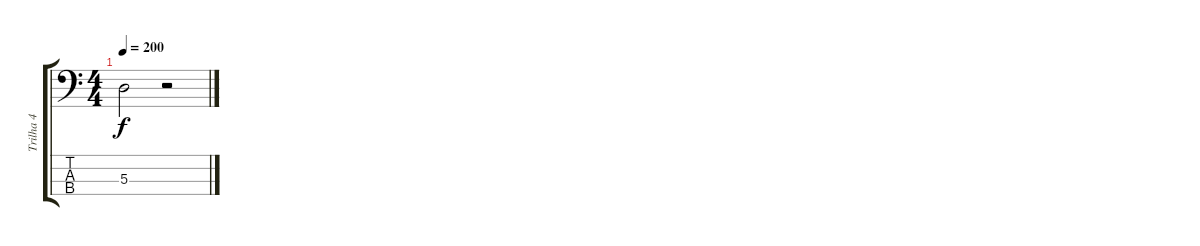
\track ("Trilha 4" "Trilha 4") {instrument electricbasspick}
\staff {score tabs}
\tuning (G2 D2 A1 E1) {hide}
\ts (4 4)
\tempo 200
\clef f4
\ks c
5.3.2{dy f} r.2
